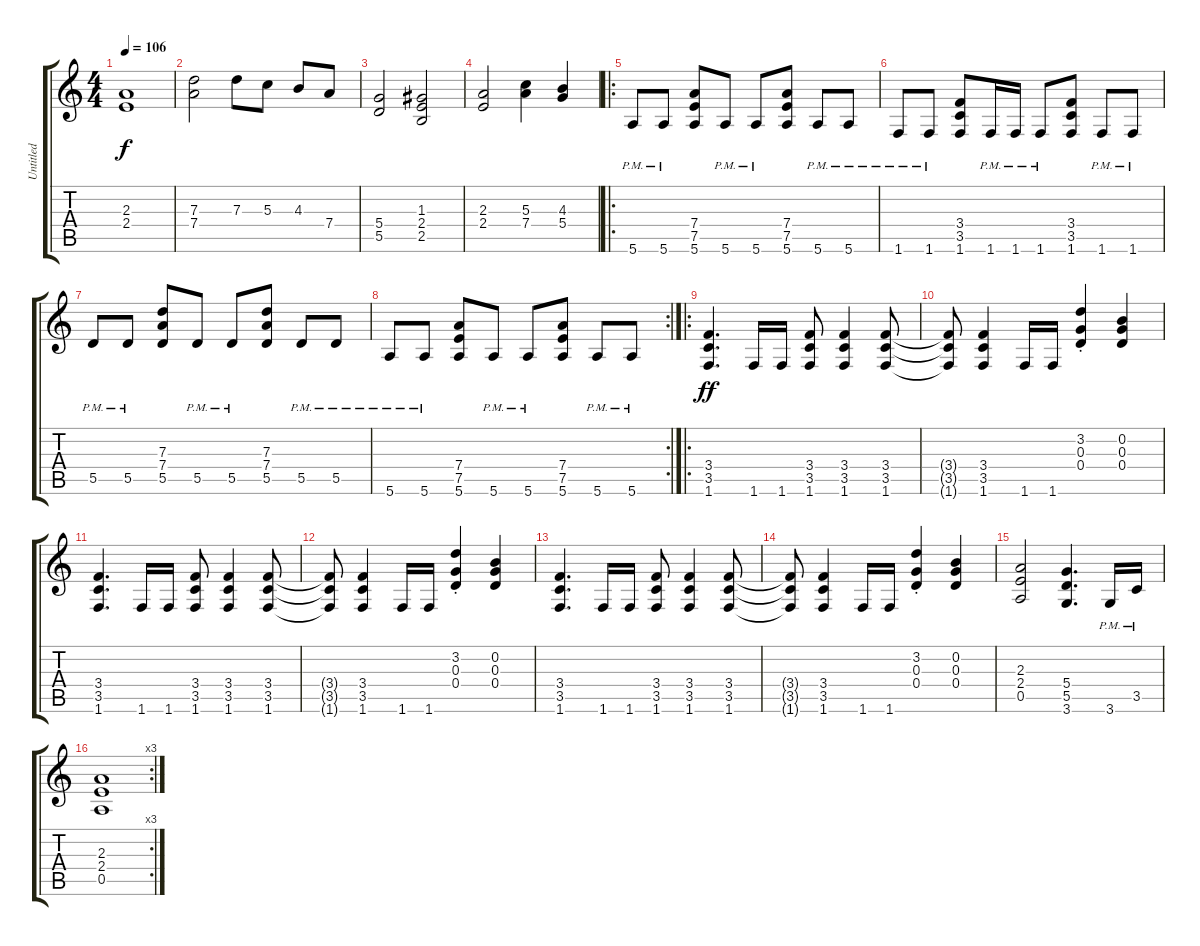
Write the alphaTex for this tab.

\track ("Untitled" "Untitled") {instrument distortionguitar}
\staff {score tabs}
\tuning (E4 B3 G3 D3 A2 E2) {hide}
\ts (4 4)
\tempo 106
\clef g2
\ks c
(2.3 2.4).1{dy f} |
(7.3 7.4).2 7.3.8 5.3.8 4.3.8 7.4.8 |
(5.4 5.5).2 (1.3 2.4 2.5).2 |
(2.3 2.4).2 (5.3 7.4).4 (4.3 5.4).4 |
\ro
5.6{pm}.8 5.6{pm}.8 (7.4 7.5 5.6).8 5.6{pm}.8 5.6{pm}.8 (7.4 7.5 5.6).8 5.6{pm}.8 5.6{pm}.8 |
1.6{pm}.8 1.6{pm}.8 (3.4 3.5 1.6).8 1.6{pm}.16 1.6{pm}.16 1.6{pm}.8 (3.4 3.5 1.6).8 1.6{pm}.8 1.6{pm}.8 |
5.5{pm}.8 5.5{pm}.8 (7.3 7.4 5.5).8 5.5{pm}.8 5.5{pm}.8 (7.3 7.4 5.5).8 5.5{pm}.8 5.5{pm}.8 |
\rc 2
5.6{pm}.8 5.6{pm}.8 (7.4 7.5 5.6).8 5.6{pm}.8 5.6{pm}.8 (7.4 7.5 5.6).8 5.6{pm}.8 5.6{pm}.8 |
\ro
(3.4 3.5 1.6).4{d dy ff} 1.6.16 1.6.16 (3.4 3.5 1.6).8 (3.4 3.5 1.6).4 (3.4 3.5 1.6).8 |
(3.4{t} 3.5{t} 1.6{t}).8 (3.4 3.5 1.6).4 1.6.16 1.6.16 (3.2{st} 0.3{st} 0.4{st}).4 (0.2 0.3 0.4).4 |
(3.4 3.5 1.6).4{d} 1.6.16 1.6.16 (3.4 3.5 1.6).8 (3.4 3.5 1.6).4 (3.4 3.5 1.6).8 |
(3.4{t} 3.5{t} 1.6{t}).8 (3.4 3.5 1.6).4 1.6.16 1.6.16 (3.2{st} 0.3{st} 0.4{st}).4 (0.2 0.3 0.4).4 |
(3.4 3.5 1.6).4{d} 1.6.16 1.6.16 (3.4 3.5 1.6).8 (3.4 3.5 1.6).4 (3.4 3.5 1.6).8 |
(3.4{t} 3.5{t} 1.6{t}).8 (3.4 3.5 1.6).4 1.6.16 1.6.16 (3.2{st} 0.3{st} 0.4{st}).4 (0.2 0.3 0.4).4 |
(2.3 2.4 0.5).2 (5.4 5.5 3.6).4{d} 3.6{pm}.16 3.5{pm}.16 |
\rc 3
(2.3 2.4 0.5).1
